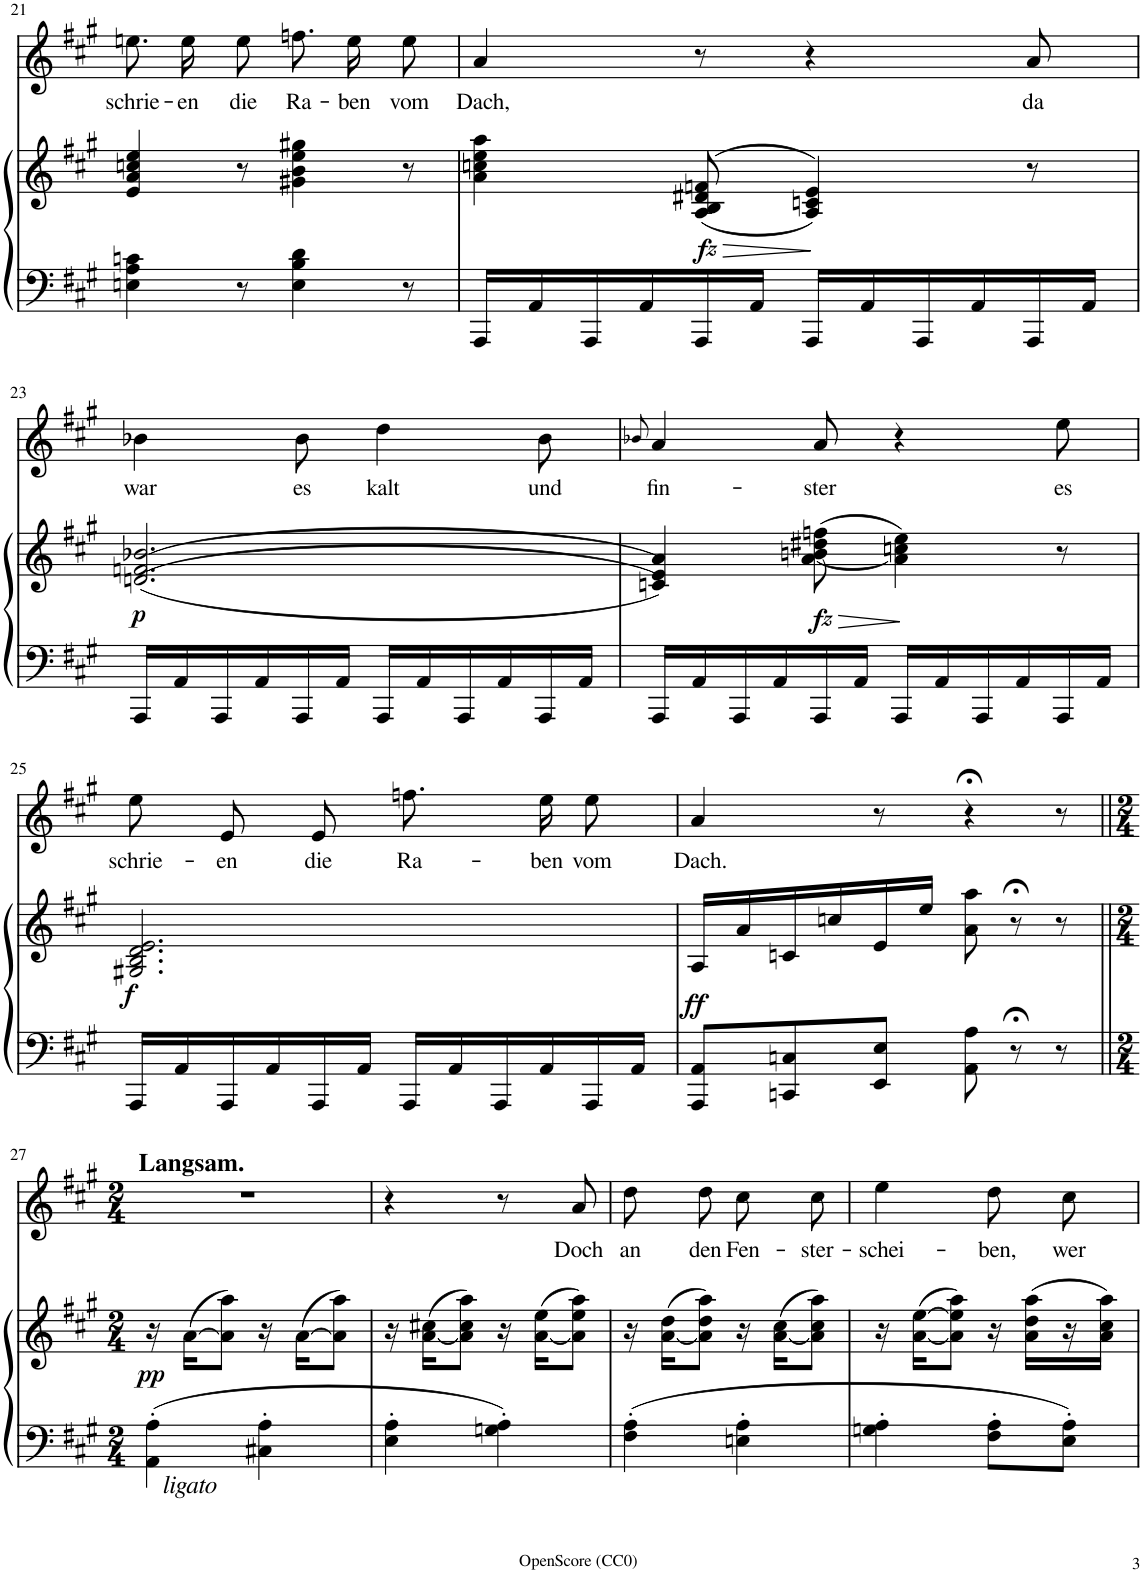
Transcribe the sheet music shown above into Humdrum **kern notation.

**kern	**kern	**dynam	**kern	**text
*part2	*part2	*part2	*part1	*part1
*staff3	*staff2	*staff2/3	*staff1	*staff1
*I"Pianoforte	*	*	*I"Singstimme Voice	*
*I'Pno	*	*	*	*
!!LO:PB:g=z
*clefF4	*clefG2	*	*clefG2	*
*k[f#c#g#]	*k[f#c#g#]	*	*k[f#c#g#]	*
*M6/8	*M6/8	*	*M6/8	*
=21	=21	=21	=21	=21
!	!	!	!	!LO:LY:b
4En\ 4A\ 4cn\	4e/ 4a/ 4ccn/ 4ee/	.	8.een\L	schrie-
!	!	!	!	!LO:LY:b
.	.	.	16ee\K	-en
!	!	!	!	!LO:LY:b
8r	8r	.	8ee\J	die
!	!	!	!	!LO:LY:b
4E\ 4B\ 4d\	4g#X\ 4b\ 4ee\ 4gg#X\	.	8.ffn\L	Ra-
!	!	!	!	!LO:LY:b
.	.	.	16ee\K	-ben
!	!	!	!	!LO:LY:b
8r	8r	.	8ee\J	vom
=22	=22	=22	=22	=22
!	!	!	!	!LO:LY:b
16AAA/LL	4a\ 4ccn\ 4ee\ 4aa\	.	4a/	Dach,
16AA/	.	.	.	.
16AAA/	.	.	.	.
16AA/	.	.	.	.
!	!	!LO:HP:b	!	!
!	!	!LO:DY:n=1:b	!	!
16AAA/	(>(8A/ 8B/ 8d#X/ 8fn/	> fz	8r	.
16AA/JJ	.	.	.	.
16AAA/LL	4A/ 4cn/ 4e/))	]	4r	.
16AA/	.	.	.	.
16AAA/	.	.	.	.
16AA/	.	.	.	.
!	!	!	!	!LO:LY:b
16AAA/	8r	.	8a/	da
16AA/JJ	.	.	.	.
!!LO:LB:g=z
=23	=23	=23	=23	=23
!	!	!LO:DY:b	!	!LO:LY:b
16AAA/LL	((>(>2.dn/ 2.fn/ 2.b-X/	p	4b-X\	war
16AA/	.	.	.	.
16AAA/	.	.	.	.
16AA/	.	.	.	.
!	!	!	!	!LO:LY:b
16AAA/	.	.	8b-\	es
16AA/JJ	.	.	.	.
!	!	!	!	!LO:LY:b
16AAA/LL	.	.	4dd\	kalt
16AA/	.	.	.	.
16AAA/	.	.	.	.
16AA/	.	.	.	.
!	!	!	!	!LO:LY:b
16AAA/	.	.	8b-\	und
16AA/JJ	.	.	.	.
=24	=24	=24	=24	=24
.	.	.	8qb-X/	.
!	!	!	!	!LO:LY:b
16AAA/LL	4cn/ 4e/ 4a/)))	.	4a/	fin-
16AA/	.	.	.	.
16AAA/	.	.	.	.
16AA/	.	.	.	.
!	!	!LO:HP:b	!	!LO:LY:b
!	!	!LO:DY:n=1:b	!	!
16AAA/	(>[8a\ 8bn\ 8dd#X\ 8ffn\	> fz	8a/	-ster
16AA/JJ	.	.	.	.
16AAA/LL	4a\] 4ccn\ 4ee\)	]	4r	.
16AA/	.	.	.	.
16AAA/	.	.	.	.
16AA/	.	.	.	.
!	!	!	!	!LO:LY:b
16AAA/	8r	.	8ee\	es
16AA/JJ	.	.	.	.
!!LO:LB:g=z
=25	=25	=25	=25	=25
!	!	!LO:DY:a=2	!	!LO:LY:b
16AAA/LL	2.G#X/ 2.B/ 2.d/ 2.e/	f	8ee/L	schrie-
16AA/	.	.	.	.
!	!	!	!	!LO:LY:b
16AAA/	.	.	8e/	-en
16AA/	.	.	.	.
!	!	!	!	!LO:LY:b
16AAA/	.	.	8e/J	die
16AA/JJ	.	.	.	.
!	!	!	!	!LO:LY:b
16AAA/LL	.	.	8.ffn\L	Ra-
16AA/	.	.	.	.
16AAA/	.	.	.	.
!	!	!	!	!LO:LY:b
16AA/	.	.	16ee\K	-ben
!	!	!	!	!LO:LY:b
16AAA/	.	.	8ee\J	vom
16AA/JJ	.	.	.	.
=26	=26	=26	=26	=26
!	!	!LO:DY:a=2	!	!LO:LY:b
8AAA/ 8AA/L	16A/LL	ff	4a/	Dach.
.	16a/	.	.	.
8CCn/ 8Cn/	16cn/	.	.	.
.	16ccn/	.	.	.
8EE/ 8E/J	16e/	.	8r	.
.	16ee/JJ	.	.	.
8AA\ 8A\	8a\ 8aa\	.	4r;<	.
8r;<	8r;<	.	.	.
8r	8r	.	8r	.
!!LO:LB:g=z
=27||	=27||	=27||	=27||	=27||
*M2/4	*M2/4	*	*M2/4	*
!	!	!	!LO:TX:a:B:t=Langsam.	!
!LO:TX:b:i:t=ligato	!	!	!	!
!	!	!LO:DY:b	!	!
4AA\' 4A\'	16r	pp	2r	.
.	(>[16a\KL	.	.	.
.	8a\] 8aa\J)	.	.	.
4C#X\' 4A\'	16r	.	.	.
.	(>[16a\KL	.	.	.
.	8a\] 8aa\J)	.	.	.
=28	=28	=28	=28	=28
4E\' 4A\'	16r	.	4r	.
.	(>[16a\ 16cc#X\KL	.	.	.
.	8a\] 8cc#\ 8aa\J)	.	.	.
4Gn\' 4A\'	16r	.	8r	.
.	(>[16a\ 16ee\KL	.	.	.
!	!	!	!	!LO:LY:b
.	8a\] 8ee\ 8aa\J)	.	8a/	Doch
=29	=29	=29	=29	=29
!	!	!	!	!LO:LY:b
4F#\' 4A\'	16r	.	8dd\L	an
.	(>[16a\ 16dd\KL	.	.	.
!	!	!	!	!LO:LY:b
.	8a\] 8dd\ 8aa\J)	.	8dd\J	den
!	!	!	!	!LO:LY:b
4En\' 4A\'	16r	.	8cc#\L	Fen-
.	(>[16a\ 16cc#\KL	.	.	.
!	!	!	!	!LO:LY:b
.	8a\] 8cc#\ 8aa\J)	.	8cc#\J	-ster-
=30	=30	=30	=30	=30
!	!	!	!	!LO:LY:b
4Gn\' 4A\'	16r	.	4ee\	-schei-
.	(>[16a\ [16ee\KL	.	.	.
.	8a\] 8ee\] 8aa\J)	.	.	.
!	!	!	!	!LO:LY:b
8F#\' 8A\'L	16r	.	8dd\L	-ben,
.	(16a\ 16dd\ 16aa\LL	.	.	.
!	!	!	!	!LO:LY:b
8E\' 8A\'J	16r	.	8cc#\J	wer
.	16a\ 16cc#\ 16aa\JJ)	.	.	.
=	=	=	=	=
*-	*-	*-	*-	*-
